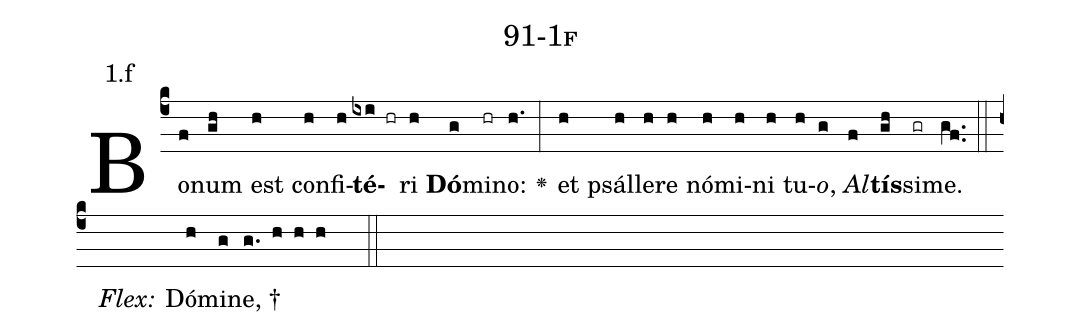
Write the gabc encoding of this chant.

name: 91-1f;
annotation: 1.f;
%%
(c4)Bo(f)num(gh) est(h) con(h)fi(h)<b>té</b>(ixi hr)ri(h) <b>Dó</b>(g)mi(hr)no:(h.) <v>\greheightstar</v>(:) et(h) psál(h)le(h)re(h) nó(h)mi(h)ni(h) tu(h)<i>o</i>,(g) <i>Al</i>(f)<b>tís</b>(gh)si(gr)me.(gf..) (::)
<i>Flex:</i>()  Dó(h)mi(g)ne, †(g. h h h  ::)

%E(h) u(h) o(g) u(f) a(gh) e.(gf..) (::)
